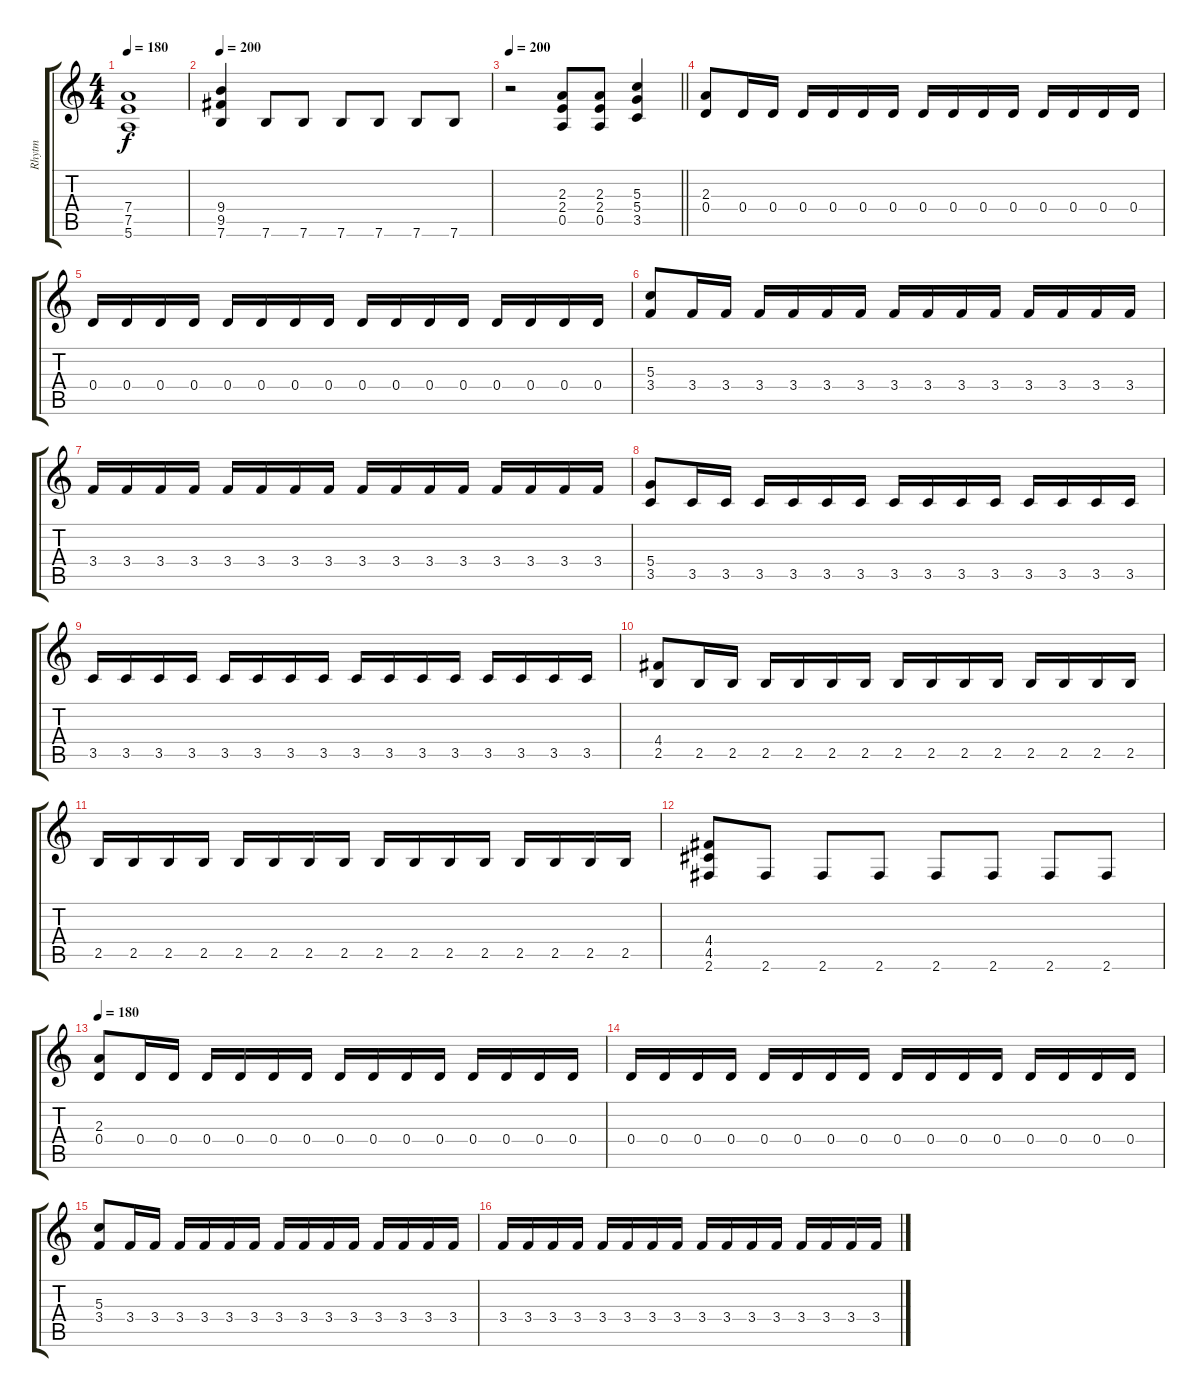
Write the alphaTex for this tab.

\track ("Rhytm" "Rhytm") {instrument overdrivenguitar}
\staff {score tabs}
\tuning (E4 B3 G3 D3 A2 E2) {hide}
\ts (4 4)
\tempo 180
\clef g2
\ks c
(7.4 7.5 5.6).1{dy f} |
\tempo 200
(9.4 9.5 7.6).4 7.6.8 7.6.8 7.6.8 7.6.8 7.6.8 7.6.8 |
\tempo 200
\barLineRight lightlight
r.2 (2.3 2.4 0.5).8 (2.3 2.4 0.5).8 (5.3 5.4 3.5).4 |
(2.3 0.4).8 0.4.16 0.4.16 0.4.16 0.4.16 0.4.16 0.4.16 0.4.16 0.4.16 0.4.16 0.4.16 0.4.16 0.4.16 0.4.16 0.4.16 |
0.4.16 0.4.16 0.4.16 0.4.16 0.4.16 0.4.16 0.4.16 0.4.16 0.4.16 0.4.16 0.4.16 0.4.16 0.4.16 0.4.16 0.4.16 0.4.16 |
(5.3 3.4).8 3.4.16 3.4.16 3.4.16 3.4.16 3.4.16 3.4.16 3.4.16 3.4.16 3.4.16 3.4.16 3.4.16 3.4.16 3.4.16 3.4.16 |
3.4.16 3.4.16 3.4.16 3.4.16 3.4.16 3.4.16 3.4.16 3.4.16 3.4.16 3.4.16 3.4.16 3.4.16 3.4.16 3.4.16 3.4.16 3.4.16 |
(5.4 3.5).8 3.5.16 3.5.16 3.5.16 3.5.16 3.5.16 3.5.16 3.5.16 3.5.16 3.5.16 3.5.16 3.5.16 3.5.16 3.5.16 3.5.16 |
3.5.16 3.5.16 3.5.16 3.5.16 3.5.16 3.5.16 3.5.16 3.5.16 3.5.16 3.5.16 3.5.16 3.5.16 3.5.16 3.5.16 3.5.16 3.5.16 |
(4.4 2.5).8 2.5.16 2.5.16 2.5.16 2.5.16 2.5.16 2.5.16 2.5.16 2.5.16 2.5.16 2.5.16 2.5.16 2.5.16 2.5.16 2.5.16 |
2.5.16 2.5.16 2.5.16 2.5.16 2.5.16 2.5.16 2.5.16 2.5.16 2.5.16 2.5.16 2.5.16 2.5.16 2.5.16 2.5.16 2.5.16 2.5.16 |
(4.4 4.5 2.6).8 2.6.8 2.6.8 2.6.8 2.6.8 2.6.8 2.6.8 2.6.8 |
\tempo 180
(2.3 0.4).8 0.4.16 0.4.16 0.4.16 0.4.16 0.4.16 0.4.16 0.4.16 0.4.16 0.4.16 0.4.16 0.4.16 0.4.16 0.4.16 0.4.16 |
0.4.16 0.4.16 0.4.16 0.4.16 0.4.16 0.4.16 0.4.16 0.4.16 0.4.16 0.4.16 0.4.16 0.4.16 0.4.16 0.4.16 0.4.16 0.4.16 |
(5.3 3.4).8 3.4.16 3.4.16 3.4.16 3.4.16 3.4.16 3.4.16 3.4.16 3.4.16 3.4.16 3.4.16 3.4.16 3.4.16 3.4.16 3.4.16 |
3.4.16 3.4.16 3.4.16 3.4.16 3.4.16 3.4.16 3.4.16 3.4.16 3.4.16 3.4.16 3.4.16 3.4.16 3.4.16 3.4.16 3.4.16 3.4.16
